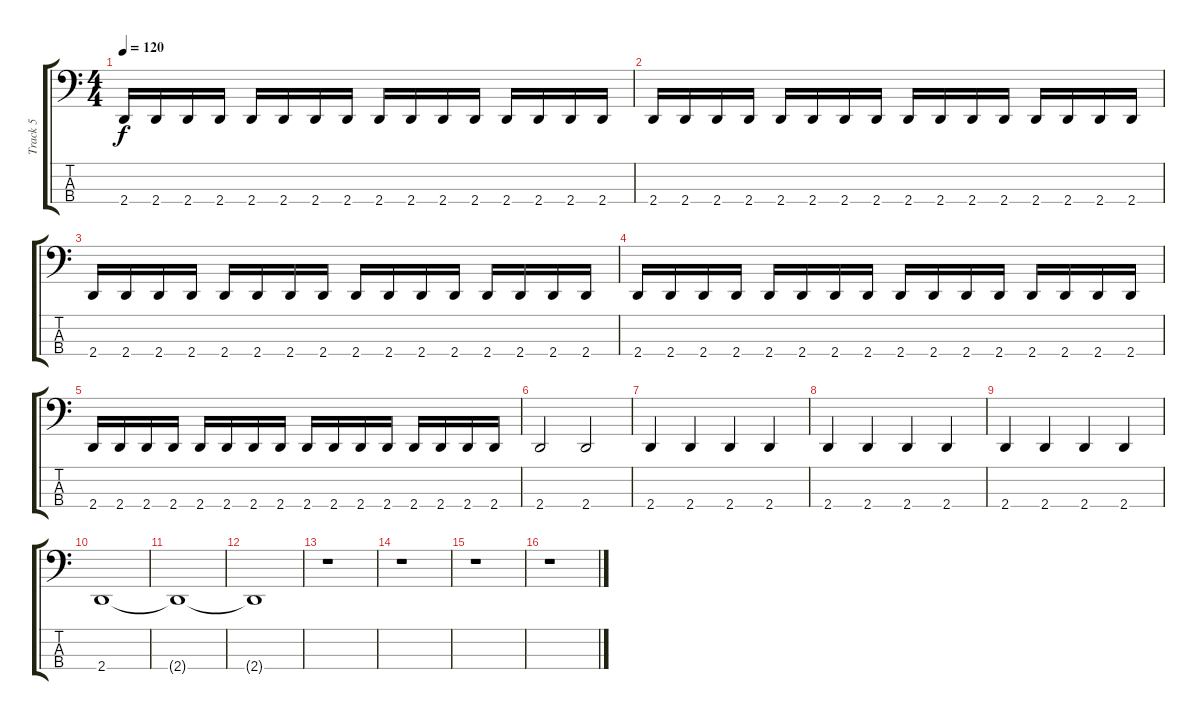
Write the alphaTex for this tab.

\track ("Track 5" "Track 5") {instrument electricbassfinger}
\staff {score tabs}
\tuning (Eb2 Bb1 F1 C1) {hide}
\ts (4 4)
\tempo 120
\clef f4
\ks c
2.4.16{dy f} 2.4.16 2.4.16 2.4.16 2.4.16 2.4.16 2.4.16 2.4.16 2.4.16 2.4.16 2.4.16 2.4.16 2.4.16 2.4.16 2.4.16 2.4.16 |
2.4.16 2.4.16 2.4.16 2.4.16 2.4.16 2.4.16 2.4.16 2.4.16 2.4.16 2.4.16 2.4.16 2.4.16 2.4.16 2.4.16 2.4.16 2.4.16 |
2.4.16 2.4.16 2.4.16 2.4.16 2.4.16 2.4.16 2.4.16 2.4.16 2.4.16 2.4.16 2.4.16 2.4.16 2.4.16 2.4.16 2.4.16 2.4.16 |
2.4.16 2.4.16 2.4.16 2.4.16 2.4.16 2.4.16 2.4.16 2.4.16 2.4.16 2.4.16 2.4.16 2.4.16 2.4.16 2.4.16 2.4.16 2.4.16 |
2.4.16 2.4.16 2.4.16 2.4.16 2.4.16 2.4.16 2.4.16 2.4.16 2.4.16 2.4.16 2.4.16 2.4.16 2.4.16 2.4.16 2.4.16 2.4.16 |
2.4.2 2.4.2 |
2.4.4 2.4.4 2.4.4 2.4.4 |
2.4.4 2.4.4 2.4.4 2.4.4 |
2.4.4 2.4.4 2.4.4 2.4.4 |
2.4.1 |
2.4{t}.1 |
2.4{t}.1 |
r.1 |
r.1 |
r.1 |
r.1
